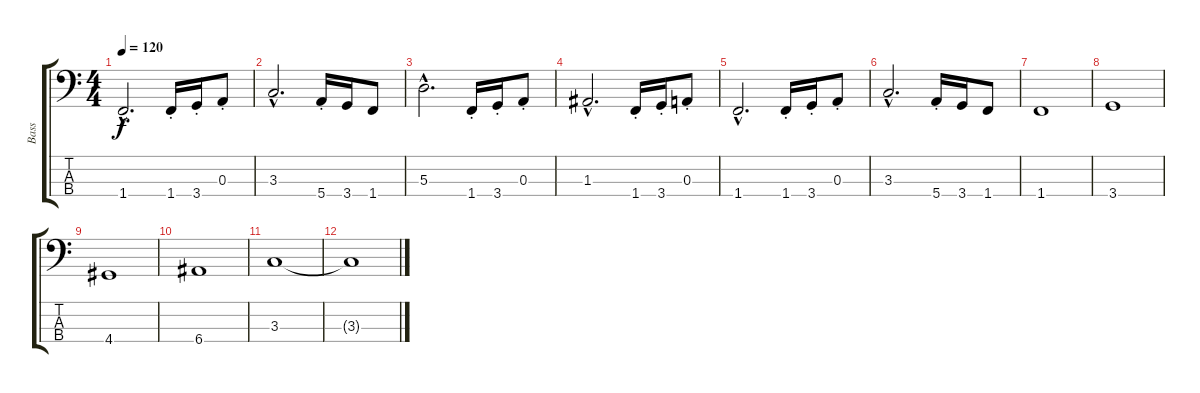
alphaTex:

\track ("Bass" "Bass") {instrument electricbassfinger}
\staff {score tabs}
\tuning (G2 D2 A1 E1) {hide}
\ts (4 4)
\tempo 120
\clef f4
\ks c
1.4{hac}.2{d dy f} 1.4{st}.16 3.4{st}.16 0.3{st}.8 |
3.3{hac}.2{d} 5.4{st}.16 3.4.16 1.4.8 |
5.3{hac}.2{d} 1.4{st}.16 3.4{st}.16 0.3{st}.8 |
1.3{hac}.2{d} 1.4{st}.16 3.4{st}.16 0.3{st}.8 |
1.4{hac}.2{d} 1.4{st}.16 3.4{st}.16 0.3{st}.8 |
3.3{hac}.2{d} 5.4{st}.16 3.4.16 1.4.8 |
1.4.1 |
3.4.1 |
4.4.1 |
6.4.1 |
3.3.1 |
3.3{t}.1
